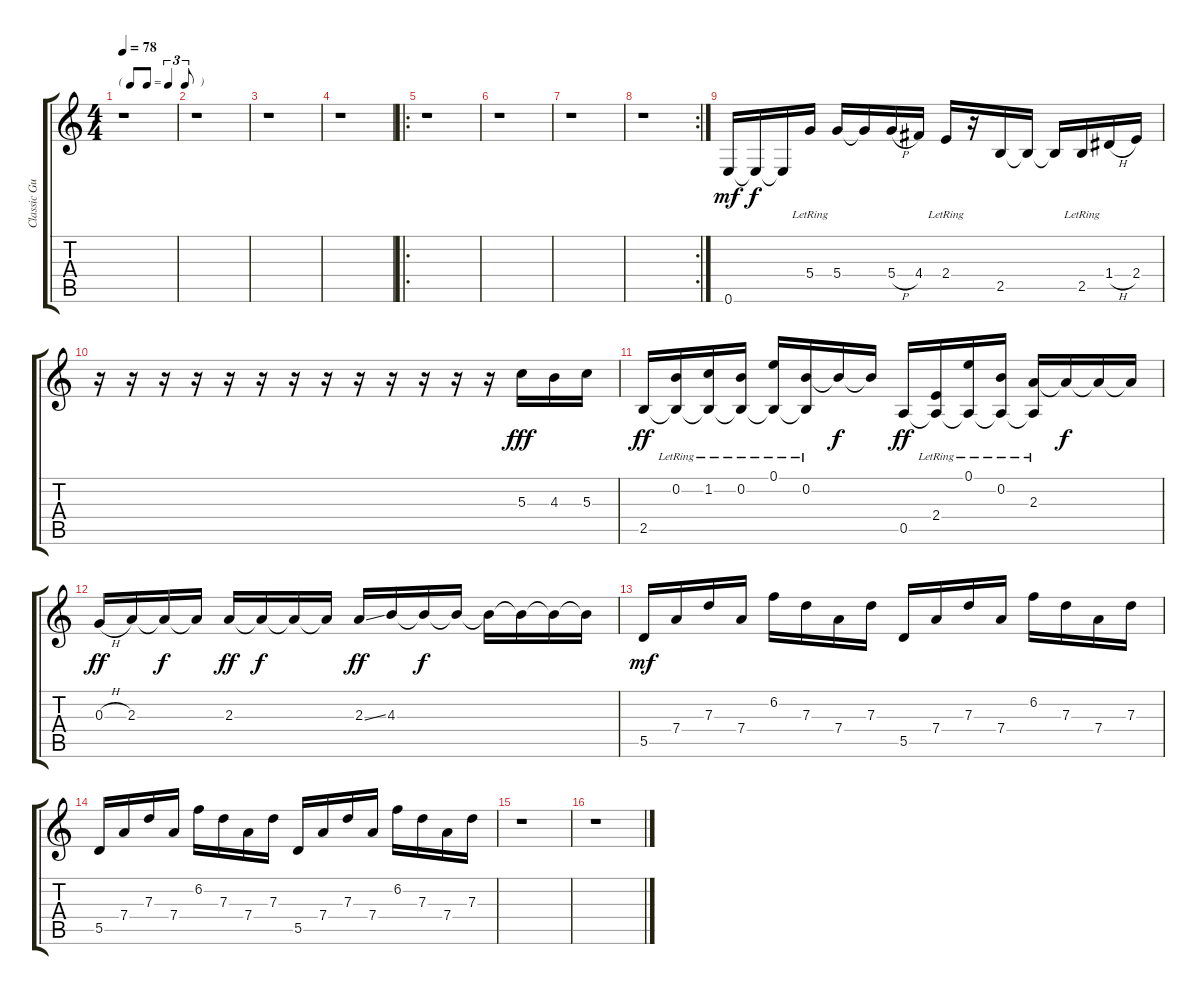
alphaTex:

\track ("Classic Guitar" "Classic Gu") {instrument acousticguitarnylon}
\staff {score tabs}
\tuning (E4 B3 G3 D3 A2 E2) {hide}
\ts (4 4)
\tf triplet8th
\tempo 78
\clef g2
\ks c
r.1{dy mf instrument acousticguitarnylon} |
r.1 |
r.1 |
r.1 |
\ro
r.1 |
r.1 |
r.1 |
\rc 2
r.1 |
0.6.16 0.6{t}.16{dy f} 0.6{t}.16 5.4{lr}.16 5.4.16 5.4{t}.16 5.4{h}.16 4.4.16 2.4{lr}.16 r.16 2.5.16 2.5{t}.16 2.5{t}.16 2.5{lr}.16 1.4{h}.16 2.4.16 |
r.16 r.16 r.16 r.16 r.16 r.16 r.16 r.16 r.16 r.16 r.16 r.16 r.16 5.3.16{dy fff} 4.3.16 5.3.16 |
2.5.16{dy ff} (0.2{lr} 2.5{t}).16 (1.2{lr} 2.5{t}).16 (0.2{lr} 2.5{t}).16 (0.1{lr} 2.5{t}).16 (0.2{lr} 2.5{t}).16 0.2{t}.16{dy f} 0.2{t}.16 0.5.16{dy ff} (2.4{lr} 0.5{t}).16 (0.1{lr} 0.5{t}).16 (0.2{lr} 0.5{t}).16 (2.3{lr} 0.5{t}).16 2.3{t}.16{dy f} 2.3{t}.16 2.3{t}.16 |
0.3{h}.16{dy ff} 2.3.16 2.3{t}.16{dy f} 2.3{t}.16 2.3.16{dy ff} 2.3{t}.16{dy f} 2.3{t}.16 2.3{t}.16 2.3{ss}.16{dy ff} 4.3.16 4.3{t}.16{dy f} 4.3{t}.16 4.3{t}.16 4.3{t}.16 4.3{t}.16 4.3{t}.16 |
5.5.16{dy mf volume 11} 7.4.16 7.3.16{volume 12} 7.4.16 6.2.16{volume 13} 7.3.16 7.4.16 7.3.16{volume 14} 5.5.16 7.4.16 7.3.16 7.4.16{volume 15} 6.2.16 7.3.16 7.4.16 7.3.16 |
5.5.16{volume 16} 7.4.16 7.3.16 7.4.16 6.2.16 7.3.16 7.4.16 7.3.16 5.5.16 7.4.16 7.3.16 7.4.16 6.2.16 7.3.16 7.4.16 7.3.16 |
r.1 |
r.1
